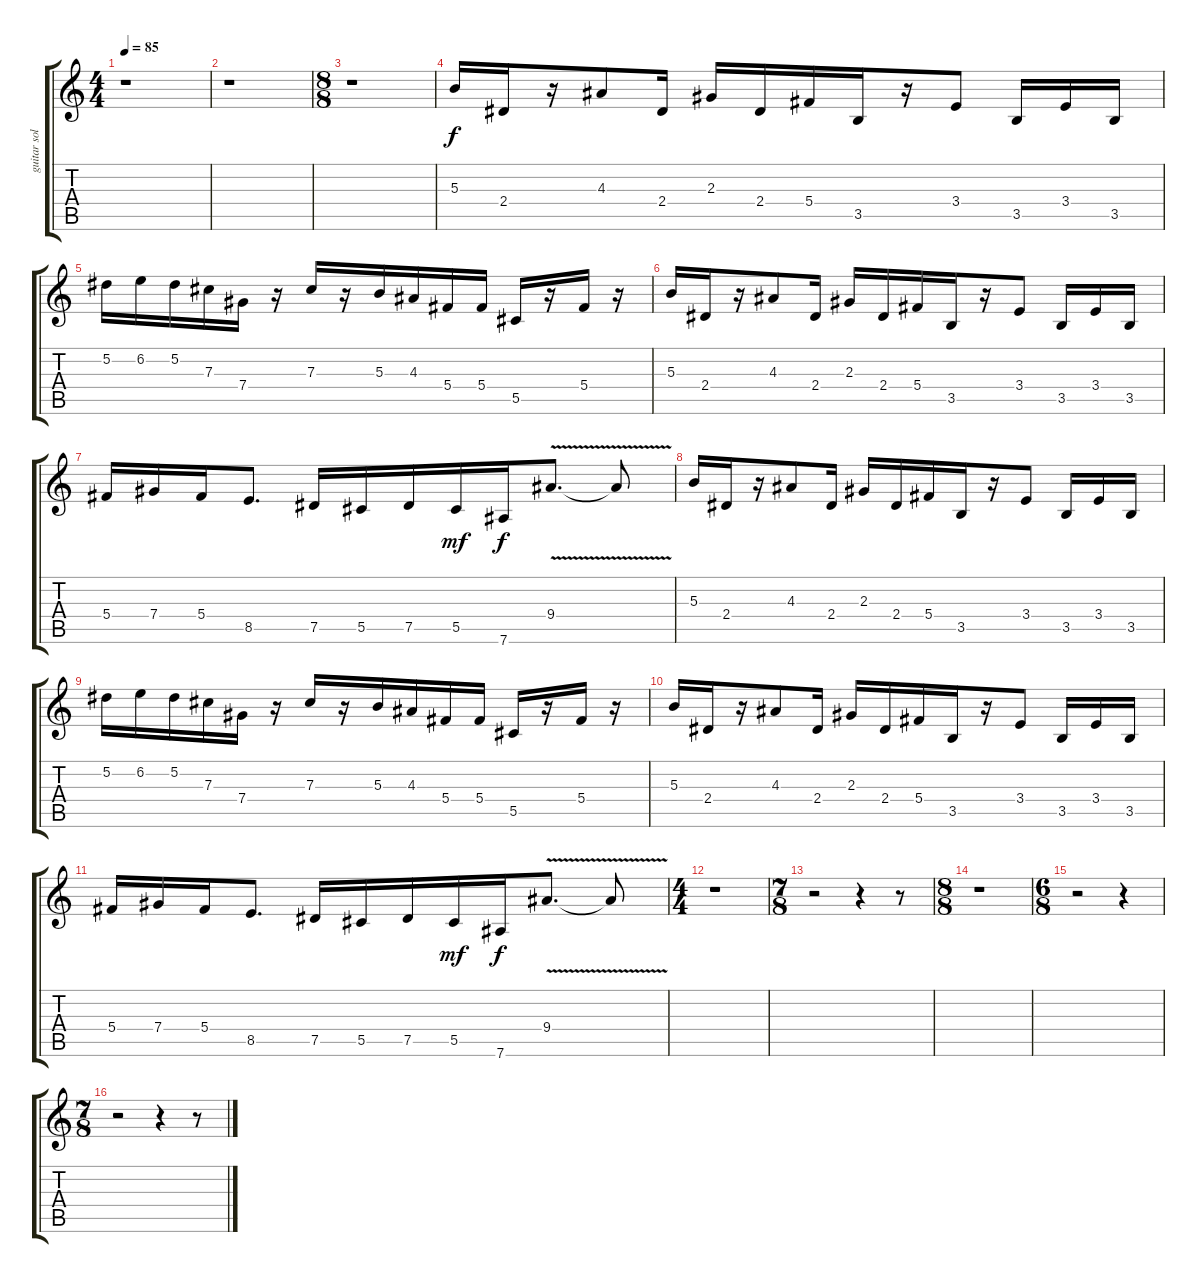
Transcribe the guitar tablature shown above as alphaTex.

\track ("guitar solo" "guitar sol") {instrument distortionguitar}
\staff {score tabs}
\tuning (Eb4 Bb3 Gb3 Db3 Ab2 Eb2) {hide}
\ts (4 4)
\tempo 85
\clef g2
\ks c
r.1{dy f} |
r.1 |
\ts (8 8)
r.1 |
5.3.16 2.4.16 r.16 4.3.8 2.4.16 2.3.16 2.4.16 5.4.16 3.5.16 r.16 3.4.8 3.5.16 3.4.16 3.5.16 |
5.2.16 6.2.16 5.2.16 7.3.16 7.4.16 r.16 7.3.16 r.16 5.3.16 4.3.16 5.4.16 5.4.16 5.5.16 r.16 5.4.16 r.16 |
5.3.16 2.4.16 r.16 4.3.8 2.4.16 2.3.16 2.4.16 5.4.16 3.5.16 r.16 3.4.8 3.5.16 3.4.16 3.5.16 |
5.4.16 7.4.16 5.4.16 8.5.8{d} 7.5.16 5.5.16 7.5.16 5.5.16{dy mf} 7.6.16{dy f} 9.4{v}.8{d} 9.4{t}.8 |
5.3.16 2.4.16 r.16 4.3.8 2.4.16 2.3.16 2.4.16 5.4.16 3.5.16 r.16 3.4.8 3.5.16 3.4.16 3.5.16 |
5.2.16 6.2.16 5.2.16 7.3.16 7.4.16 r.16 7.3.16 r.16 5.3.16 4.3.16 5.4.16 5.4.16 5.5.16 r.16 5.4.16 r.16 |
5.3.16 2.4.16 r.16 4.3.8 2.4.16 2.3.16 2.4.16 5.4.16 3.5.16 r.16 3.4.8 3.5.16 3.4.16 3.5.16 |
5.4.16 7.4.16 5.4.16 8.5.8{d} 7.5.16 5.5.16 7.5.16 5.5.16{dy mf} 7.6.16{dy f} 9.4{v}.8{d} 9.4{t}.8 |
\ts (4 4)
r.1 |
\ts (7 8)
r.2 r.4 r.8 |
\ts (8 8)
r.1 |
\ts (6 8)
r.2 r.4 |
\ts (7 8)
r.2 r.4 r.8
